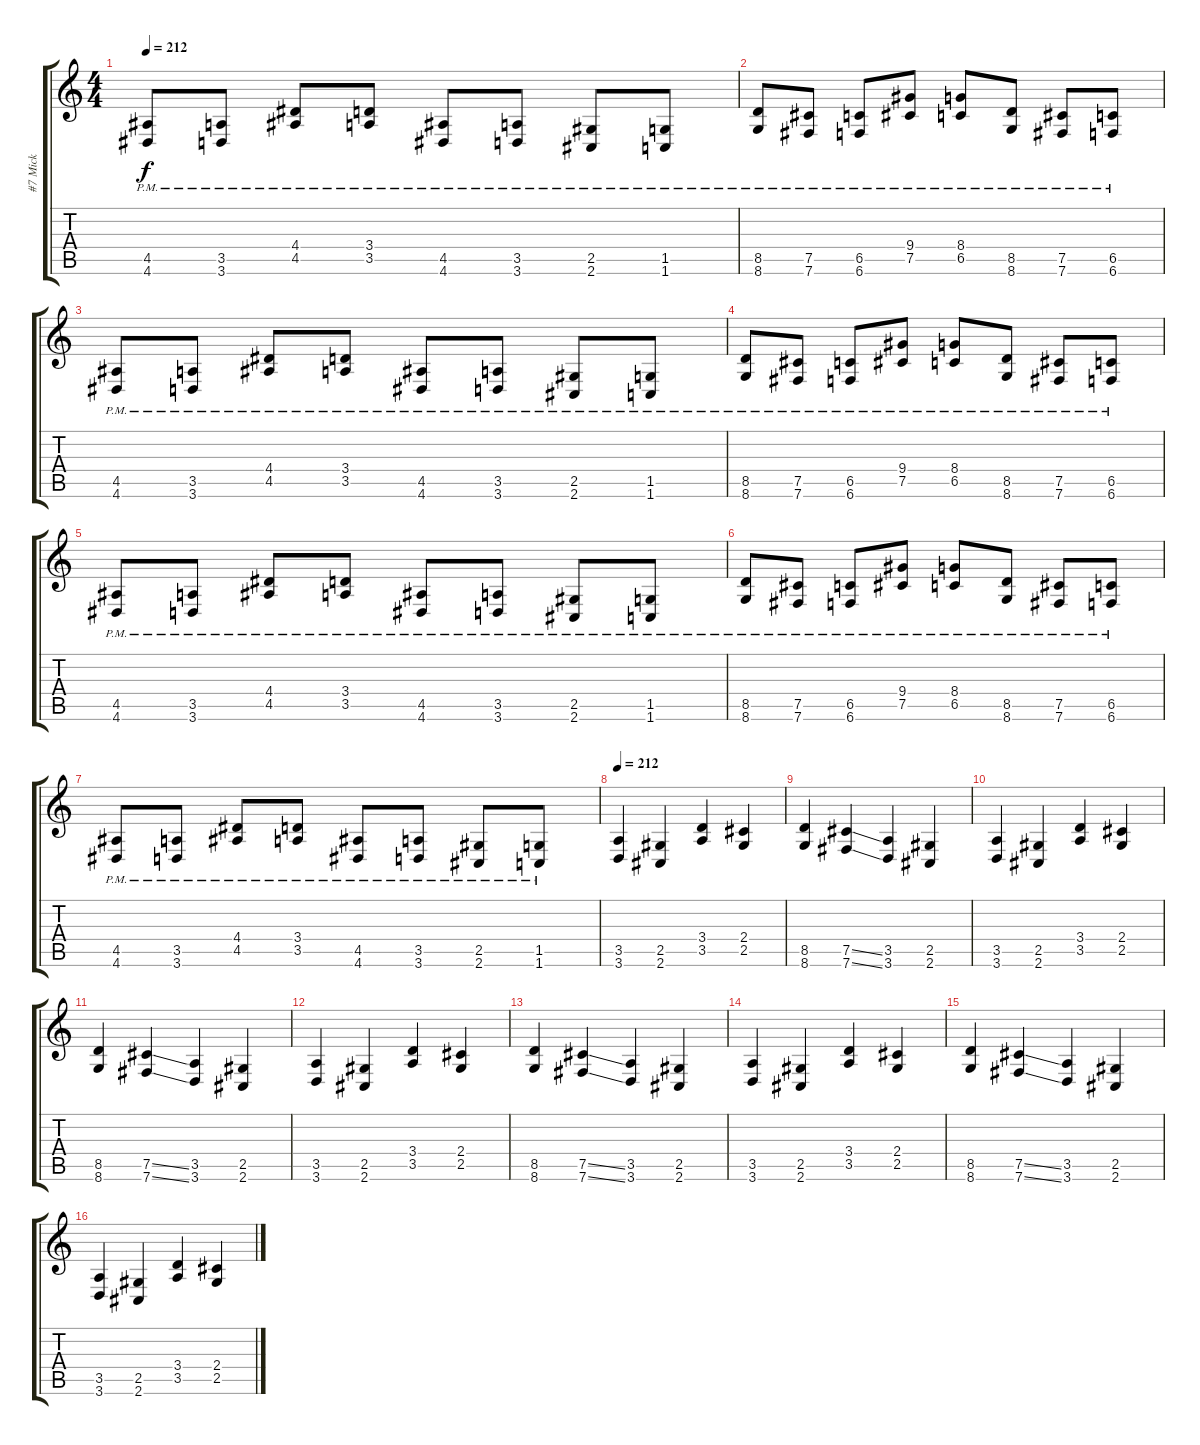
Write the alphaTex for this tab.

\track ("#7 Mick" "#7 Mick") {instrument distortionguitar}
\staff {score tabs}
\tuning (Db4 Ab3 E3 B2 Gb2 B1) {hide}
\ts (4 4)
\tempo 212
\clef g2
\ks c
(4.5{pm} 4.6).8{dy f} (3.5{pm} 3.6).8 (4.4{pm} 4.5).8 (3.4{pm} 3.5).8 (4.5{pm} 4.6).8 (3.5{pm} 3.6).8 (2.5{pm} 2.6).8 (1.5{pm} 1.6).8 |
(8.5{pm} 8.6).8 (7.5{pm} 7.6).8 (6.5{pm} 6.6).8 (9.4{pm} 7.5).8 (8.4{pm} 6.5).8 (8.5{pm} 8.6).8 (7.5{pm} 7.6).8 (6.5{pm} 6.6).8 |
(4.5{pm} 4.6).8 (3.5{pm} 3.6).8 (4.4{pm} 4.5).8 (3.4{pm} 3.5).8 (4.5{pm} 4.6).8 (3.5{pm} 3.6).8 (2.5{pm} 2.6).8 (1.5{pm} 1.6).8 |
(8.5{pm} 8.6).8 (7.5{pm} 7.6).8 (6.5{pm} 6.6).8 (9.4{pm} 7.5).8 (8.4{pm} 6.5).8 (8.5{pm} 8.6).8 (7.5{pm} 7.6).8 (6.5{pm} 6.6).8 |
(4.5{pm} 4.6).8 (3.5{pm} 3.6).8 (4.4{pm} 4.5).8 (3.4{pm} 3.5).8 (4.5{pm} 4.6).8 (3.5{pm} 3.6).8 (2.5{pm} 2.6).8 (1.5{pm} 1.6).8 |
(8.5{pm} 8.6).8 (7.5{pm} 7.6).8 (6.5{pm} 6.6).8 (9.4{pm} 7.5).8 (8.4{pm} 6.5).8 (8.5{pm} 8.6).8 (7.5{pm} 7.6).8 (6.5{pm} 6.6).8 |
(4.5{pm} 4.6).8 (3.5{pm} 3.6).8 (4.4{pm} 4.5).8 (3.4{pm} 3.5).8 (4.5{pm} 4.6).8 (3.5{pm} 3.6).8 (2.5{pm} 2.6).8 (1.5{pm} 1.6).8 |
\tempo 212
(3.5 3.6).4 (2.5 2.6).4 (3.4 3.5).4 (2.4 2.5).4 |
(8.5 8.6).4 (7.5{ss} 7.6{ss}).4 (3.5 3.6).4 (2.5 2.6).4 |
(3.5 3.6).4 (2.5 2.6).4 (3.4 3.5).4 (2.4 2.5).4 |
(8.5 8.6).4 (7.5{ss} 7.6{ss}).4 (3.5 3.6).4 (2.5 2.6).4 |
(3.5 3.6).4 (2.5 2.6).4 (3.4 3.5).4 (2.4 2.5).4 |
(8.5 8.6).4 (7.5{ss} 7.6{ss}).4 (3.5 3.6).4 (2.5 2.6).4 |
(3.5 3.6).4 (2.5 2.6).4 (3.4 3.5).4 (2.4 2.5).4 |
(8.5 8.6).4 (7.5{ss} 7.6{ss}).4 (3.5 3.6).4 (2.5 2.6).4 |
(3.5 3.6).4 (2.5 2.6).4 (3.4 3.5).4 (2.4 2.5).4
